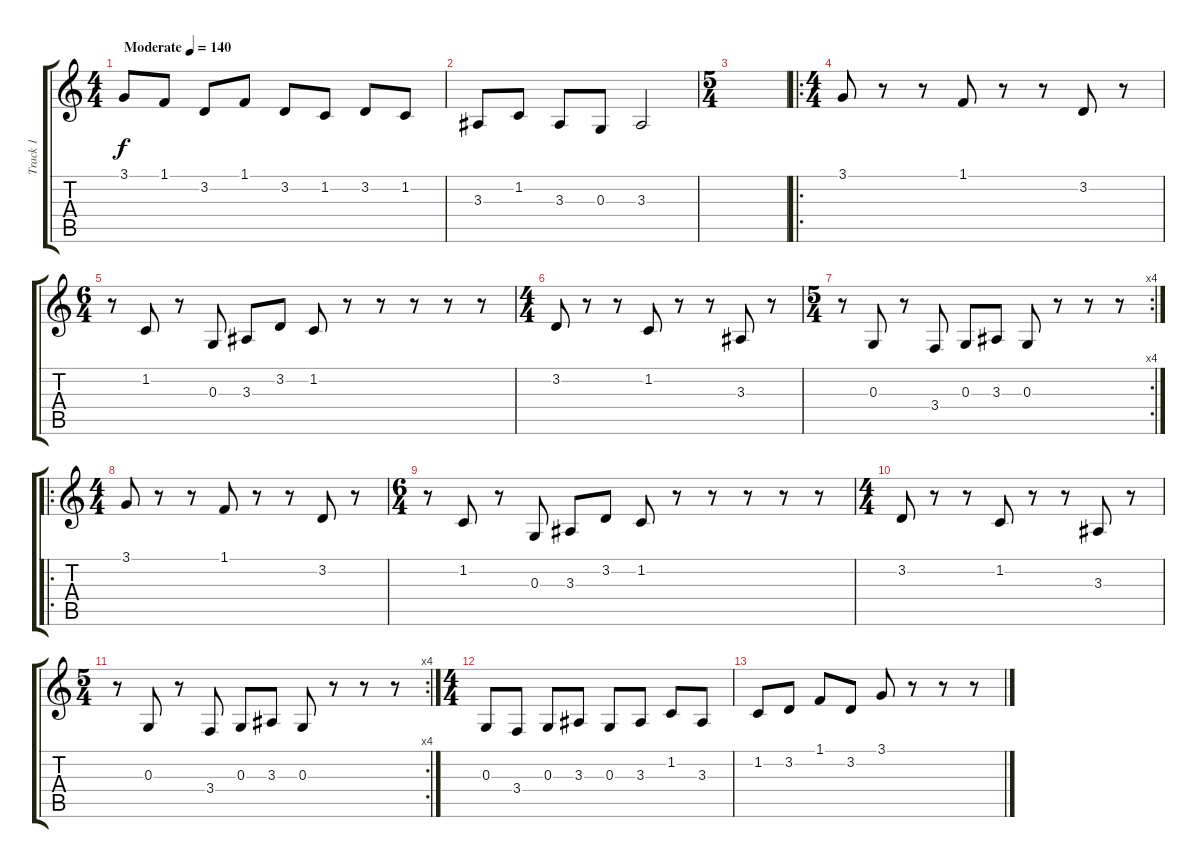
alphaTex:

\track ("Track 1" "Track 1") {instrument percussiveorgan}
\staff {score tabs}
\tuning (E4 B3 G3 D3 A2 E2) {hide}
\ts (4 4)
\tempo (140 "Moderate")
\clef g2
\ks c
3.1.8{dy f instrument percussiveorgan} 1.1.8 3.2.8 1.1.8 3.2.8 1.2.8 3.2.8 1.2.8 |
3.3.8 1.2.8 3.3.8 0.3.8 3.3.2 |
\ts (5 4)
|
\ro
\ts (4 4)
3.1.8 r.8 r.8 1.1.8 r.8 r.8 3.2.8 r.8 |
\ts (6 4)
r.8 1.2.8 r.8 0.3.8 3.3.8 3.2.8 1.2.8 r.8 r.8 r.8 r.8 r.8 |
\ts (4 4)
3.2.8 r.8 r.8 1.2.8 r.8 r.8 3.3.8 r.8 |
\rc 4
\ts (5 4)
r.8 0.3.8 r.8 3.4.8 0.3.8 3.3.8 0.3.8 r.8 r.8 r.8 |
\ro
\ts (4 4)
3.1.8 r.8 r.8 1.1.8 r.8 r.8 3.2.8 r.8 |
\ts (6 4)
r.8 1.2.8 r.8 0.3.8 3.3.8 3.2.8 1.2.8 r.8 r.8 r.8 r.8 r.8 |
\ts (4 4)
3.2.8 r.8 r.8 1.2.8 r.8 r.8 3.3.8 r.8 |
\rc 4
\ts (5 4)
r.8 0.3.8 r.8 3.4.8 0.3.8 3.3.8 0.3.8 r.8 r.8 r.8 |
\ts (4 4)
0.3.8 3.4.8 0.3.8 3.3.8 0.3.8 3.3.8 1.2.8 3.3.8 |
1.2.8 3.2.8 1.1.8 3.2.8 3.1.8 r.8 r.8 r.8
